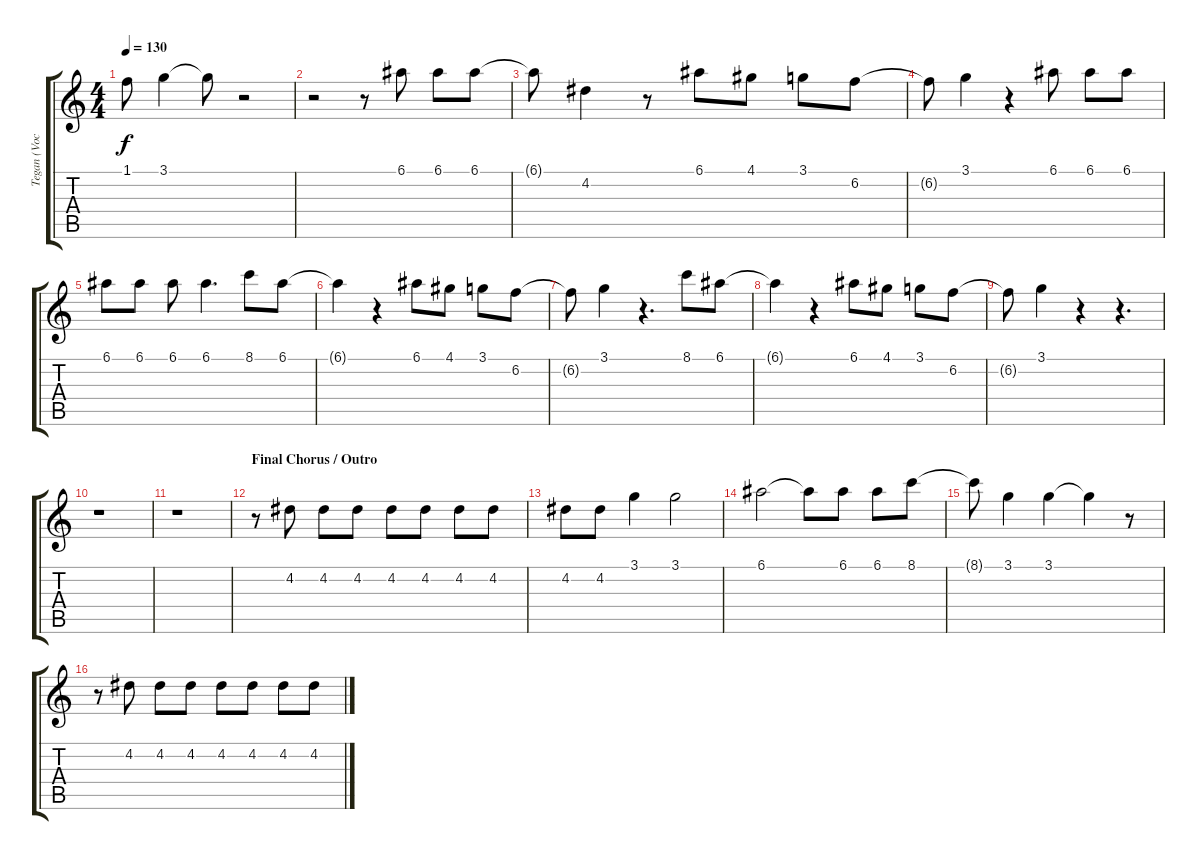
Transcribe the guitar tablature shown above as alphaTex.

\track ("Tegan (Vocals)" "Tegan (Voc") {instrument electricguitarjazz}
\staff {score tabs}
\tuning (E4 B3 G3 D3 A2 E2) {hide}
\ts (4 4)
\tempo 130
\clef g2
\ks c
1.1{t}.8{dy f} 3.1.4 3.1{t}.8 r.2 |
r.2 r.8 6.1.8 6.1.8 6.1.8 |
6.1{t}.8 4.2.4 r.8 6.1.8 4.1.8 3.1.8 6.2.8 |
6.2{t}.8 3.1.4 r.4 6.1.8 6.1.8 6.1.8 |
6.1.8 6.1.8 6.1.8 6.1.4{d} 8.1.8 6.1.8 |
6.1{t}.4 r.4 6.1.8 4.1.8 3.1.8 6.2.8 |
6.2{t}.8 3.1.4 r.4{d} 8.1.8 6.1.8 |
6.1{t}.4 r.4 6.1.8 4.1.8 3.1.8 6.2.8 |
6.2{t}.8 3.1.4 r.4 r.4{d} |
r.1 |
r.1 |
\section ("" "Final Chorus / Outro")
r.8 4.2.8 4.2.8 4.2.8 4.2.8 4.2.8 4.2.8 4.2.8 |
4.2.8 4.2.8 3.1.4 3.1.2 |
6.1.2 6.1{t}.8 6.1.8 6.1.8 8.1.8 |
8.1{t}.8 3.1.4 3.1.4 3.1{t}.4 r.8 |
r.8 4.2.8 4.2.8 4.2.8 4.2.8 4.2.8 4.2.8 4.2.8
